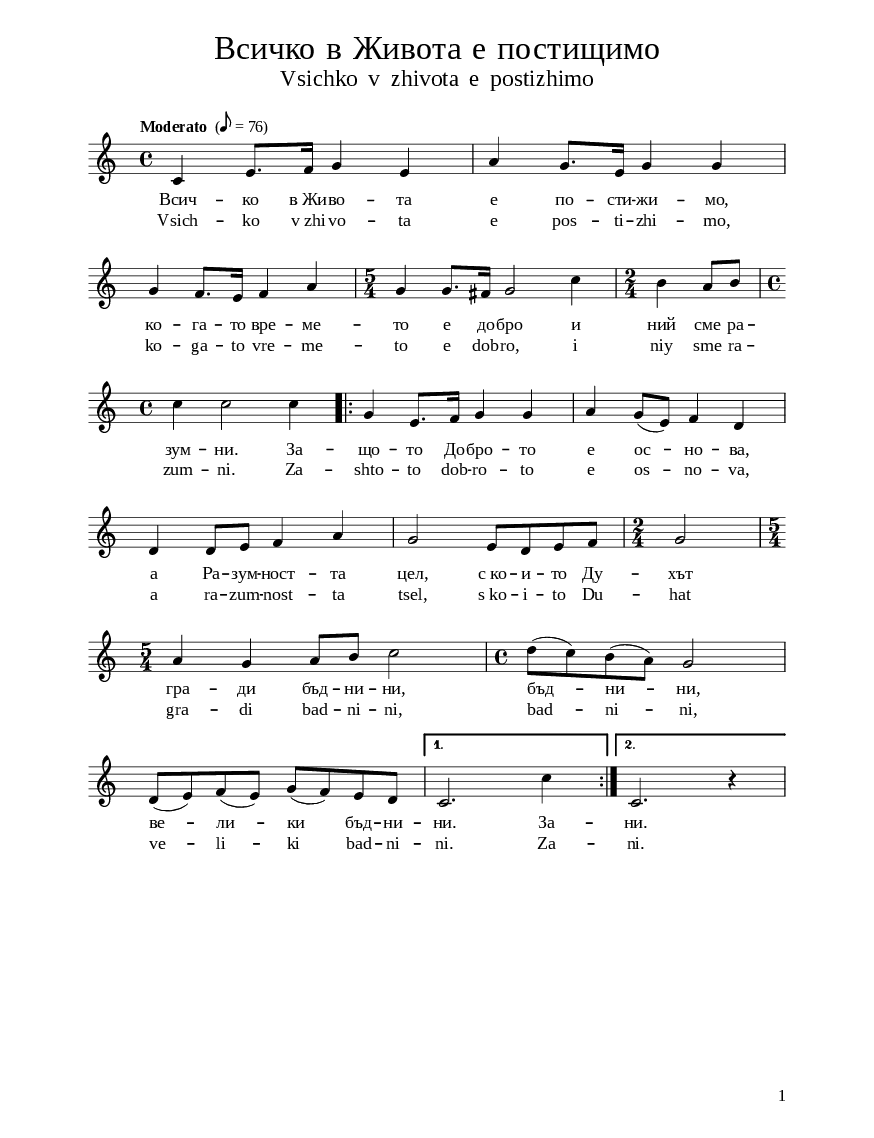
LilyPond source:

\version "2.20.0"

\paper {
  #(set-paper-size "a5")
}

\bookpart {
\paper {
  print-all-headers = ##t
  print-page-number = ##t
  print-first-page-number = ##t

  % put page numbers on the bottom
  oddHeaderMarkup = \markup ""
  evenHeaderMarkup = \markup ""
  oddFooterMarkup = \markup
    \fill-line {
      ""
      \on-the-fly #print-page-number-check-first \fromproperty #'page:page-number-string
    }
  evenFooterMarkup = \markup
    \fill-line {
      \on-the-fly #print-page-number-check-first \fromproperty #'page:page-number-string
      ""
    }

  left-margin = 1.5\cm
  right-margin = 1.5\cm
  top-margin = 1.6\cm
  bottom-margin = 1.2\cm
  ragged-bottom = ##t % do not spread the staves to fill the whole vertical space

  % change lyrics and titles font (affects notes also)
  fonts =
    #(make-pango-font-tree
     "Times New Roman"
     "DejaVu Sans"
     "DejaVu Sans Mono"
     (/ (* staff-height pt) 3.6))

  % change distance between staves
  system-system-spacing =
    #'((basic-distance . 12)
       (minimum-distance . 6)
       (padding . 1)
       (stretchability . 12))
}

\header {
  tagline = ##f
}

\score{
  \layout { 
    indent = 0.0\cm % remove first line indentation
    %ragged-last = ##t % do not spread last line to fill the whole space
    \context {
      \Score
      \omit BarNumber %remove bar numbers
    } % context

    \context { % change staff size
      \Staff
      fontSize = #+0 % affects notes size only
      \override StaffSymbol #'staff-space = #(magstep -3)
      \override StaffSymbol #'thickness = #0.5
      \override BarLine #'hair-thickness = #1
      %\override StaffSymbol #'ledger-line-thickness = #'(0 . 0)
    }

    \context { % adjust space between staff and lyrics and between the two lyric lines
      \Lyrics
      \override VerticalAxisGroup.nonstaff-relatedstaff-spacing = #'((basic-distance . 4.5))
      \override VerticalAxisGroup.nonstaff-nonstaff-spacing = #'((minimum-distance . 2))
    }
  } % layout
  
    \new Voice \absolute  {
    \clef treble
    \key c \major
    \time 4/4 
    %\tempo "Moderato" 8 = 160
    \tempo \markup { % make tempo note smaller
      \concat { "Moderato " \normal-text { " (" }
          \teeny \general-align #Y #DOWN \note #"8" #0.8
          \normal-text { " = 76)" }
      }
    }

c'4 e'8. f'16 g'4 e' | a'4 g'8. e'16 g'4 g' \break |

g'4 f'8. e'16 f'4 a' | \time 5/4  g'4 g'8. fis'16 g'2 c''4 | \time 2/4  b'4 a'8 b' \break |

\time 4/4  c''4 c''2 c''4 \repeat volta 2 { g'4 e'8. f'16 g'4 g' | a'4 g'8 ( e' ) f'4 d' | \break
                                            
d'4 d'8 e' f'4 a' g'2 e'8 d' e' f' | \time 2/4  g'2 | \break
 
 \time 5/4  a'4 g' a'8 b' c''2 | \autoBeamOn \time 4/4  d''8 ( c'' ) b' ( a' ) g'2 \break 

 d'8  ( e' ) f' ( e' ) g' ( f' ) e' d' } \alternative { { | c'2. c''4 | } {c'2. r4 } }  
  }
  
  \addlyrics {Всич -- ко
  в_Жи -- во -- та е по -- сти -- жи -- мо, ко --
  га -- то вре -- ме -- то е до -- бро и ний сме
  ра -- зум -- ни. За -- що -- то До -- бро -- то
  е ос -- но -- ва, а Ра -- зум -- ност -- та 
  цел, с_ко -- и -- то Ду -- хът гра -- ди бъд --
  ни -- ни, бъд -- ни -- ни, ве -- ли -- ки бъд --
  ни -- ни. За -- ни.}
  \addlyrics {Vsich -- ko
  v_zhi -- vo -- ta e pos -- ti -- zhi -- mo, ko -- ga -- to vre
  -- me -- to e dob -- ro, i niy sme ra -- zum -- ni. Za -- shto
  -- to dob -- ro -- to e os -- no -- va, a ra -- zum -- nost -- ta
  tsel, s_ko -- i -- to Du -- hat gra -- di bad -- ni -- ni,
  bad -- ni -- ni, ve -- li -- ki bad -- ni -- ni. Za -- ni.}
  
  \header {
    title = \markup \column \normal-text \fontsize #2.5 {
              \center-align
              \line { Всичко в Живота е постищимо }
              \vspace #-0.6
              \center-align
              \line \fontsize #-3 { Vsichko v zhivota e postizhimo }
              \vspace #-0.8
              \center-align
              \line \fontsize #-3 { " " }
            }
  }
  
  \midi{}

} % score



\pageBreak

% include foreign translation(s) of the song

    
\version "2.18.2"

\markup \fill-line { \fontsize #6 "Alles im Leben ist erreichbar" }
\markup \null
\markup \null
\markup \fontsize #+2.5 {
    \hspace #10
    \override #'(baseline-skip . 2)
    
        \column {
     \line { " " }      
  \line { " "   Alles im Leben ist erreichbar, }

 \line { " " wenn die Zeit gut ist  }

 \line { " " und wir vernünftig sind. }

 \line { " " Denn das Gute ist ein Grund  }

 \line { " " und die Vernünftigkeit ein Ziel,  }

 \line { " " mit der der Geist die Zukunft, die große Zukunft, errichtet. }
      
       
    }
    
    
}
        


} % bookpart
